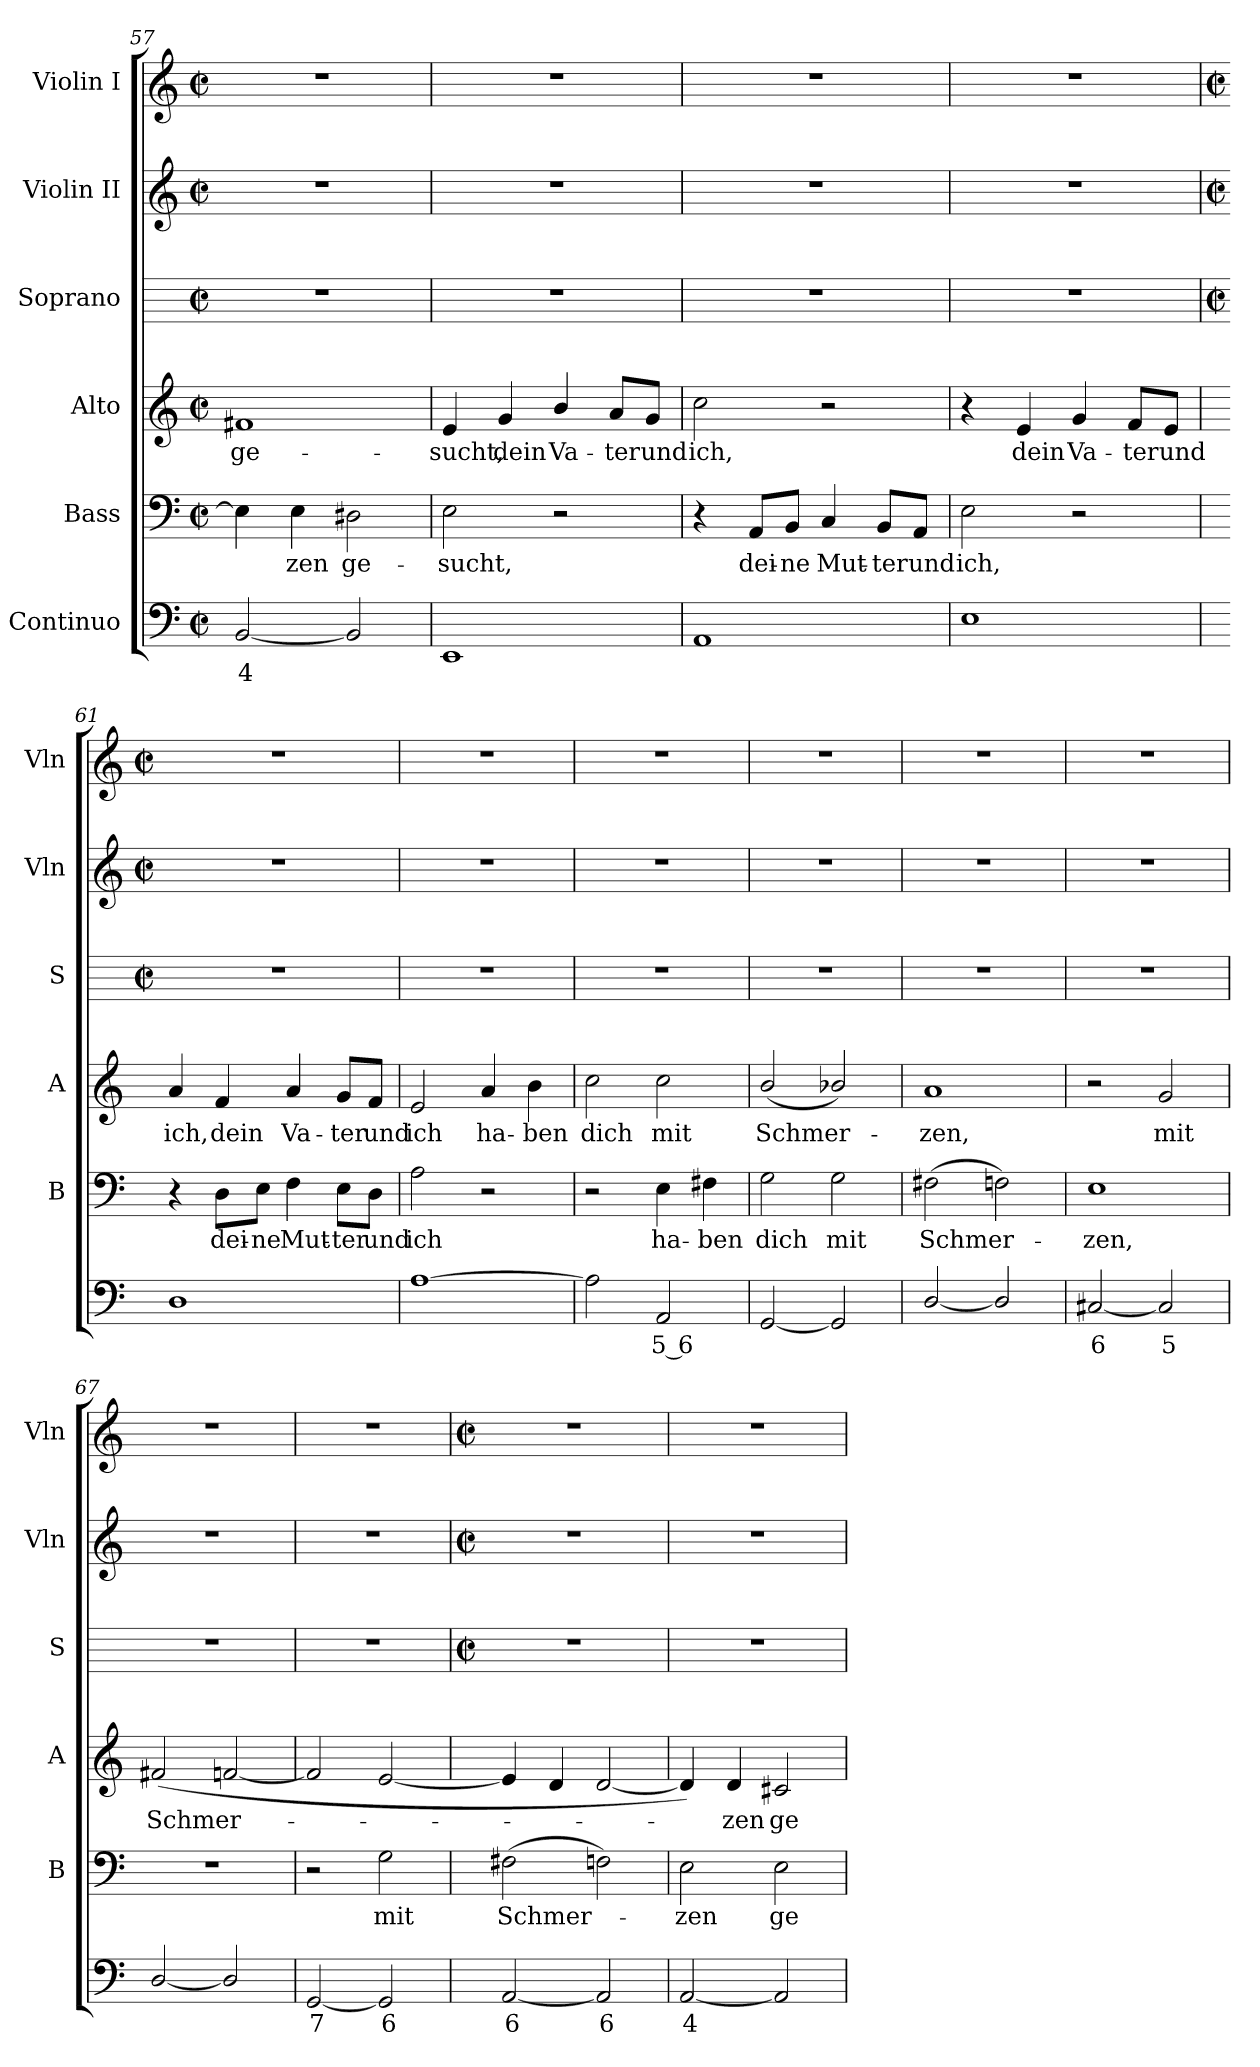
**kern	**text	**kern	**text	**kern	**text	**kern	**kern	**kern
*part6	*part6	*part5	*part5	*part4	*part4	*part3	*part2	*part1
*staff6	*staff6	*staff5	*staff5	*staff4	*staff4	*staff3	*staff2	*staff1
*I"Continuo	*	*I"Bass	*	*I"Alto	*	*I"Soprano	*I"Violin II	*I"Violin I
*	*	*I'B	*	*I'A	*	*I'S	*I'Vln	*I'Vln
*clefF4	*	*clefF4	*	*clefG2	*	*	*clefG2	*clefG2
*k[]	*	*k[]	*	*k[]	*	*	*k[]	*k[]
*C:	*	*C:	*	*C:	*	*	*C:	*C:
*M2/2	*	*M2/2	*	*M2/2	*	*M2/2	*M2/2	*M2/2
*met(c|)	*	*met(c|)	*	*met(c|)	*	*met(c|)	*met(c|)	*met(c|)
=57	=57	=57	=57	=57	=57	=57	=57	=57
!	!LO:LY:b	!	!	!	!LO:LY:b	!	!	!
[2BB	4	4E]	.	1f#X	ge-	1r	1r	1r
!	!	!	!LO:LY:b	!	!	!	!	!
.	.	4E	zen	.	.	.	.	.
!	!	!	!LO:LY:b	!	!	!	!	!
2BB]	.	2D#X	ge-	.	.	.	.	.
=58	=58	=58	=58	=58	=58	=58	=58	=58
!	!	!	!LO:LY:b	!	!LO:LY:b	!	!	!
1EE	.	2E	-sucht,	4e	-sucht,	1r	1r	1r
!	!	!	!	!	!LO:LY:b	!	!	!
.	.	.	.	4g	dein	.	.	.
!	!	!	!	!	!LO:LY:b	!	!	!
.	.	2r	.	4b/	Va-	.	.	.
!	!	!	!	!	!LO:LY:b	!	!	!
.	.	.	.	8a/L	-ter	.	.	.
!	!	!	!	!	!LO:LY:b	!	!	!
.	.	.	.	8g/J	und	.	.	.
=59	=59	=59	=59	=59	=59	=59	=59	=59
!	!	!	!	!	!LO:LY:b	!	!	!
1AA	.	4r	.	2cc	ich,	1r	1r	1r
!	!	!	!LO:LY:b	!	!	!	!	!
.	.	8AA/L	dei-	.	.	.	.	.
!	!	!	!LO:LY:b	!	!	!	!	!
.	.	8BB/J	-ne	.	.	.	.	.
!	!	!	!LO:LY:b	!	!	!	!	!
.	.	4C	Mut-	2r	.	.	.	.
!	!	!	!LO:LY:b	!	!	!	!	!
.	.	8BB/L	-ter	.	.	.	.	.
!	!	!	!LO:LY:b	!	!	!	!	!
.	.	8AA/J	und	.	.	.	.	.
=60	=60	=60	=60	=60	=60	=60	=60	=60
!	!	!	!LO:LY:b	!	!	!	!	!
1E	.	2E	ich,	4r	.	1r	1r	1r
!	!	!	!	!	!LO:LY:b	!	!	!
.	.	.	.	4e	dein	.	.	.
!	!	!	!	!	!LO:LY:b	!	!	!
.	.	2r	.	4g	Va-	.	.	.
!	!	!	!	!	!LO:LY:b	!	!	!
.	.	.	.	8f/L	-ter	.	.	.
!	!	!	!	!	!LO:LY:b	!	!	!
.	.	.	.	8e/J	und	.	.	.
!!LO:LB:g=z
=61	=61	=61	=61	=61	=61	=61	=61	=61
*	*	*	*	*	*	*M2/2	*M2/2	*M2/2
*	*	*	*	*	*	*met(c|)	*met(c|)	*met(c|)
!	!	!	!	!	!LO:LY:b	!	!	!
1D	.	4r	.	4a	ich,	1r	1r	1r
!	!	!	!LO:LY:b	!	!LO:LY:b	!	!	!
.	.	8D\L	dei-	4f	dein	.	.	.
!	!	!	!LO:LY:b	!	!	!	!	!
.	.	8E\J	-ne	.	.	.	.	.
!	!	!	!LO:LY:b	!	!LO:LY:b	!	!	!
.	.	4F	Mut-	4a	Va-	.	.	.
!	!	!	!LO:LY:b	!	!LO:LY:b	!	!	!
.	.	8E\L	-ter	8g/L	-ter	.	.	.
!	!	!	!LO:LY:b	!	!LO:LY:b	!	!	!
.	.	8D\J	und	8f/J	und	.	.	.
=62	=62	=62	=62	=62	=62	=62	=62	=62
!	!	!	!LO:LY:b	!	!LO:LY:b	!	!	!
[1A	.	2A	ich	2e	ich	1r	1r	1r
!	!	!	!	!	!LO:LY:b	!	!	!
.	.	2r	.	4a	ha-	.	.	.
!	!	!	!	!	!LO:LY:b	!	!	!
.	.	.	.	4b	-ben	.	.	.
=63	=63	=63	=63	=63	=63	=63	=63	=63
!	!	!	!	!	!LO:LY:b	!	!	!
2A]	.	2r	.	2cc	dich	1r	1r	1r
!	!LO:LY:b	!	!LO:LY:b	!	!LO:LY:b	!	!	!
2AA	5 6	4E	ha-	2cc	mit	.	.	.
!	!	!	!LO:LY:b	!	!	!	!	!
.	.	4F#X	-ben	.	.	.	.	.
=64	=64	=64	=64	=64	=64	=64	=64	=64
!	!	!	!LO:LY:b	!	!LO:LY:b	!	!	!
[2GG	.	2G	dich	(<2b/	Schmer-	1r	1r	1r
!	!	!	!LO:LY:b	!	!	!	!	!
2GG]	.	2G	mit	2b-X/)	.	.	.	.
=65	=65	=65	=65	=65	=65	=65	=65	=65
!	!	!	!LO:LY:b	!	!LO:LY:b	!	!	!
[2D/	.	(>2F#X	Schmer-	1a	zen,	1r	1r	1r
2D/]	.	2Fn)	.	.	.	.	.	.
=66	=66	=66	=66	=66	=66	=66	=66	=66
!	!LO:LY:b	!	!LO:LY:b	!	!	!	!	!
[2C#X	6	1E	zen,	2r	.	1r	1r	1r
!	!LO:LY:b	!	!	!	!LO:LY:b	!	!	!
2C#]	5	.	.	2g	mit	.	.	.
=67	=67	=67	=67	=67	=67	=67	=67	=67
!	!	!	!	!	!LO:LY:b	!	!	!
[2D/	.	1r	.	(<2f#X	Schmer-	1r	1r	1r
2D/]	.	.	.	[2fn	.	.	.	.
=68	=68	=68	=68	=68	=68	=68	=68	=68
!	!LO:LY:b	!	!	!	!	!	!	!
[2GG	7	2r	.	2f]	.	1r	1r	1r
!	!LO:LY:b	!	!LO:LY:b	!	!	!	!	!
2GG]	6	2G	mit	[2e	.	.	.	.
!!LO:LB:g=z
=69	=69	=69	=69	=69	=69	=69	=69	=69
*	*	*	*	*	*	*M2/2	*M2/2	*M2/2
*	*	*	*	*	*	*met(c|)	*met(c|)	*met(c|)
!	!LO:LY:b	!	!LO:LY:b	!	!	!	!	!
[2AA	6	(>2F#X	Schmer-	4e]	.	1r	1r	1r
.	.	.	.	4d	.	.	.	.
!	!LO:LY:b	!	!	!	!	!	!	!
2AA]	6	2Fn)	.	[2d	.	.	.	.
=70	=70	=70	=70	=70	=70	=70	=70	=70
!	!LO:LY:b	!	!LO:LY:b	!	!	!	!	!
[2AA	4	2E	zen	4d])	.	1r	1r	1r
!	!	!	!	!	!LO:LY:b	!	!	!
.	.	.	.	4d	zen	.	.	.
!	!	!	!LO:LY:b	!	!LO:LY:b	!	!	!
2AA]	.	2E	ge-	2c#X	ge-	.	.	.
=	=	=	=	=	=	=	=	=
*-	*-	*-	*-	*-	*-	*-	*-	*-
